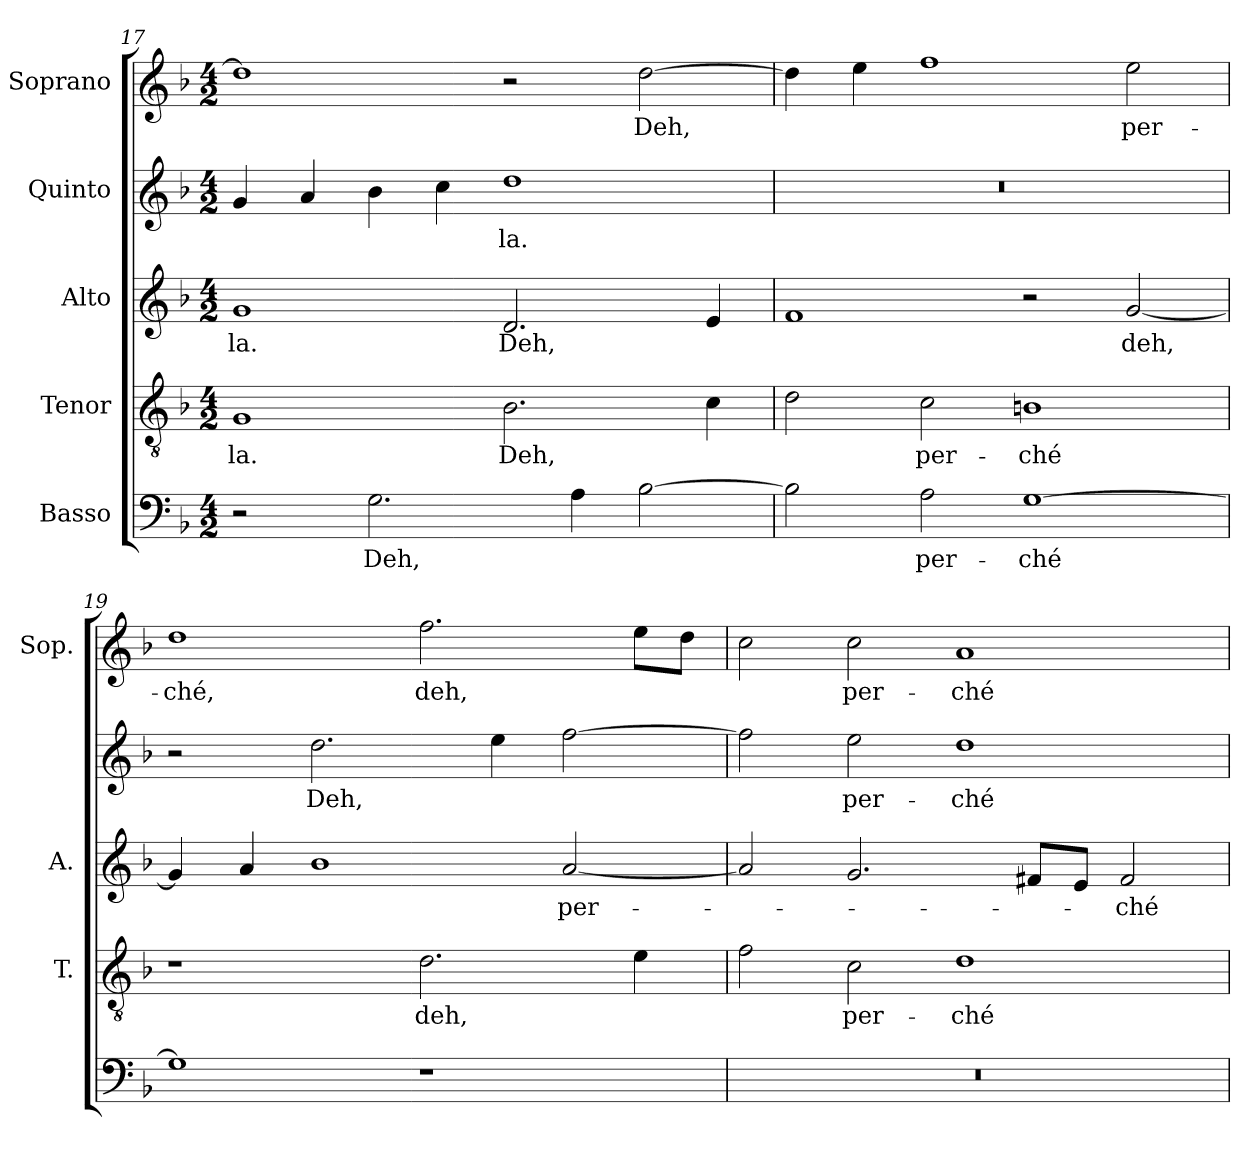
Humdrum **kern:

**kern	**text	**kern	**text	**kern	**text	**kern	**text	**kern	**text
*part5	*part5	*part4	*part4	*part3	*part3	*part2	*part2	*part1	*part1
*staff5	*staff5	*staff4	*staff4	*staff3	*staff3	*staff2	*staff2	*staff1	*staff1
*I"Basso	*	*I"Tenor	*	*I"Alto	*	*I"Quinto	*	*I"Soprano	*
*	*	*I'T.	*	*I'A.	*	*	*	*I'Sop.	*
*clefF4	*	*clefGv2	*	*clefG2	*	*clefG2	*	*clefG2	*
*	*	*ITrd7c12	*	*	*	*	*	*	*
*k[b-]	*	*k[b-]	*	*k[b-]	*	*k[b-]	*	*k[b-]	*
*F:	*	*F:	*	*F:	*	*F:	*	*F:	*
*M4/2	*	*M4/2	*	*M4/2	*	*M4/2	*	*M4/2	*
=17	=17	=17	=17	=17	=17	=17	=17	=17	=17
!	!	!	!LO:LY:b:color=#000000	!	!	!	!	!	!
!	!	!	!	!	!LO:LY:b:color=#000000	!	!	!	!
2r	.	1GGi	-la.	1gi	-la.	4gi/	.	1ddi]	.
.	.	.	.	.	.	4ai/	.	.	.
!	!LO:LY:b:color=#000000	!	!	!	!	!	!	!	!
2.Gi\	Deh,	.	.	.	.	4b-i\	.	.	.
.	.	.	.	.	.	4cci\	.	.	.
!	!	!	!LO:LY:b:color=#000000	!	!	!	!	!	!
!	!	!	!	!	!LO:LY:b:color=#000000	!	!	!	!
!	!	!	!	!	!	!	!LO:LY:b:color=#000000	!	!
.	.	2.BB-i\	Deh,	2.di/	Deh,	1ddi	-la.	2r	.
4Ai\	.	.	.	.	.	.	.	.	.
!	!	!	!	!	!	!	!	!	!LO:LY:b:color=#000000
[2B-i\	.	.	.	.	.	.	.	[2ddi\	Deh,
.	.	4Ci\	.	4ei/	.	.	.	.	.
!!LO:LB:g=z
=18	=18	=18	=18	=18	=18	=18	=18	=18	=18
!	!	!	!	!	!	!LO:N:vis=1	!	!	!
2B-i\]	.	2Di\	.	1fi	.	0r	.	4ddi\]	.
.	.	.	.	.	.	.	.	4eei\	.
!	!LO:LY:b:color=#000000	!	!	!	!	!	!	!	!
!	!	!	!LO:LY:b:color=#000000	!	!	!	!	!	!
2Ai\	per-	2Ci\	per-	.	.	.	.	1ffi	.
!	!LO:LY:b:color=#000000	!	!	!	!	!	!	!	!
!	!	!	!LO:LY:b:color=#000000	!	!	!	!	!	!
[1Gi	-ché	1BBni	-ché	2r	.	.	.	.	.
!	!	!	!	!	!LO:LY:b:color=#000000	!	!	!	!
!	!	!	!	!	!	!	!	!	!LO:LY:b:color=#000000
.	.	.	.	[2gi/	deh,	.	.	2eei\	per-
=19	=19	=19	=19	=19	=19	=19	=19	=19	=19
!	!	!	!	!	!	!	!	!	!LO:LY:b:color=#000000
1Gi]	.	1r	.	4gi/]	.	2r	.	1ddi	-ché,
.	.	.	.	4ai/	.	.	.	.	.
!	!	!	!	!	!	!	!LO:LY:b:color=#000000	!	!
.	.	.	.	1b-i	.	2.ddi\	Deh,	.	.
!	!	!	!LO:LY:b:color=#000000	!	!	!	!	!	!
!	!	!	!	!	!	!	!	!	!LO:LY:b:color=#000000
1r	.	2.Di\	deh,	.	.	.	.	2.ffi\	deh,
.	.	.	.	.	.	4eei\	.	.	.
!	!	!	!	!	!LO:LY:b:color=#000000	!	!	!	!
.	.	.	.	[2ai/	per-	[2ffi\	.	.	.
.	.	4Ei\	.	.	.	.	.	8eei\L	.
.	.	.	.	.	.	.	.	8ddi\J	.
=20	=20	=20	=20	=20	=20	=20	=20	=20	=20
!LO:N:vis=1	!	!	!	!	!	!	!	!	!
0r	.	2Fi\	.	2ai/]	.	2ffi\]	.	2cci\	.
!	!	!	!LO:LY:b:color=#000000	!	!	!	!	!	!
!	!	!	!	!	!	!	!LO:LY:b:color=#000000	!	!
!	!	!	!	!	!	!	!	!	!LO:LY:b:color=#000000
.	.	2Ci\	per-	2.gi/	.	2eei\	per-	2cci\	per-
!	!	!	!LO:LY:b:color=#000000	!	!	!	!	!	!
!	!	!	!	!	!	!	!LO:LY:b:color=#000000	!	!
!	!	!	!	!	!	!	!	!	!LO:LY:b:color=#000000
.	.	1Di	-ché	.	.	1ddi	-ché	1ai	-ché
.	.	.	.	8f#Xi/L	.	.	.	.	.
.	.	.	.	8ei/J	.	.	.	.	.
!	!	!	!	!	!LO:LY:b:color=#000000	!	!	!	!
.	.	.	.	2f#i/	-ché	.	.	.	.
=	=	=	=	=	=	=	=	=	=
*-	*-	*-	*-	*-	*-	*-	*-	*-	*-
